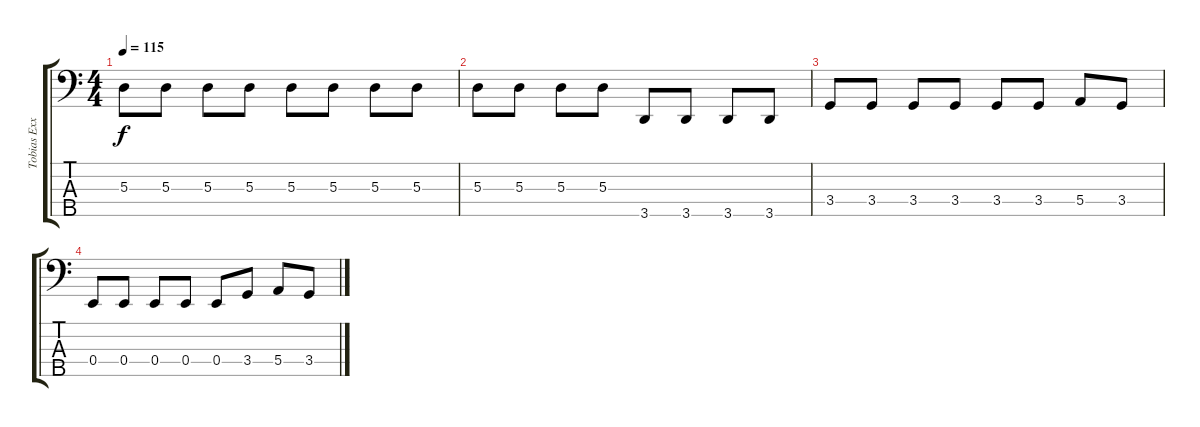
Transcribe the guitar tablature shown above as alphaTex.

\track ("Tobias Exxel" "Tobias Exx") {instrument electricbasspick}
\staff {score tabs}
\tuning (G2 D2 A1 E1 B0) {hide}
\ts (4 4)
\tempo 115
\clef f4
\ks c
5.3.8{dy f} 5.3.8 5.3.8 5.3.8 5.3.8 5.3.8 5.3.8 5.3.8 |
5.3.8 5.3.8 5.3.8 5.3.8 3.5.8 3.5.8 3.5.8 3.5.8 |
3.4.8 3.4.8 3.4.8 3.4.8 3.4.8 3.4.8 5.4.8 3.4.8 |
0.4.8 0.4.8 0.4.8 0.4.8 0.4.8 3.4.8 5.4.8 3.4.8
